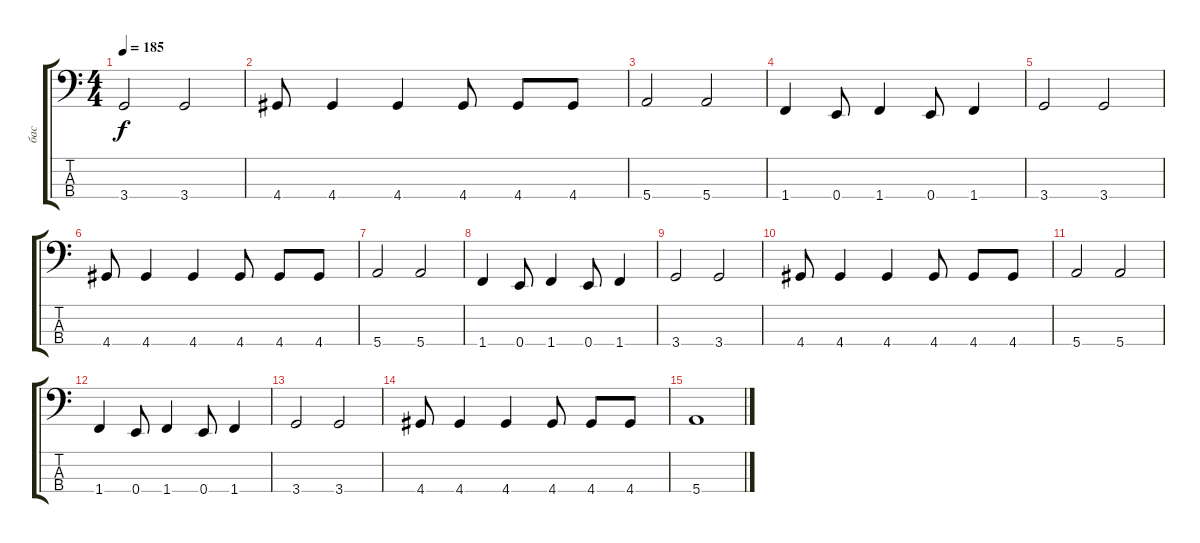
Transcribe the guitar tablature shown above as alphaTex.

\track ("бас" "бас") {instrument electricbasspick}
\staff {score tabs}
\tuning (G2 D2 A1 E1) {hide}
\ts (4 4)
\tempo 185
\clef f4
\ks c
3.4.2{dy f} 3.4.2 |
4.4.8 4.4.4 4.4.4 4.4.8 4.4.8 4.4.8 |
5.4.2 5.4.2 |
1.4.4 0.4.8 1.4.4 0.4.8 1.4.4 |
3.4.2 3.4.2 |
4.4.8 4.4.4 4.4.4 4.4.8 4.4.8 4.4.8 |
5.4.2 5.4.2 |
1.4.4 0.4.8 1.4.4 0.4.8 1.4.4 |
3.4.2 3.4.2 |
4.4.8 4.4.4 4.4.4 4.4.8 4.4.8 4.4.8 |
5.4.2 5.4.2 |
1.4.4 0.4.8 1.4.4 0.4.8 1.4.4 |
3.4.2 3.4.2 |
4.4.8 4.4.4 4.4.4 4.4.8 4.4.8 4.4.8 |
5.4.1
